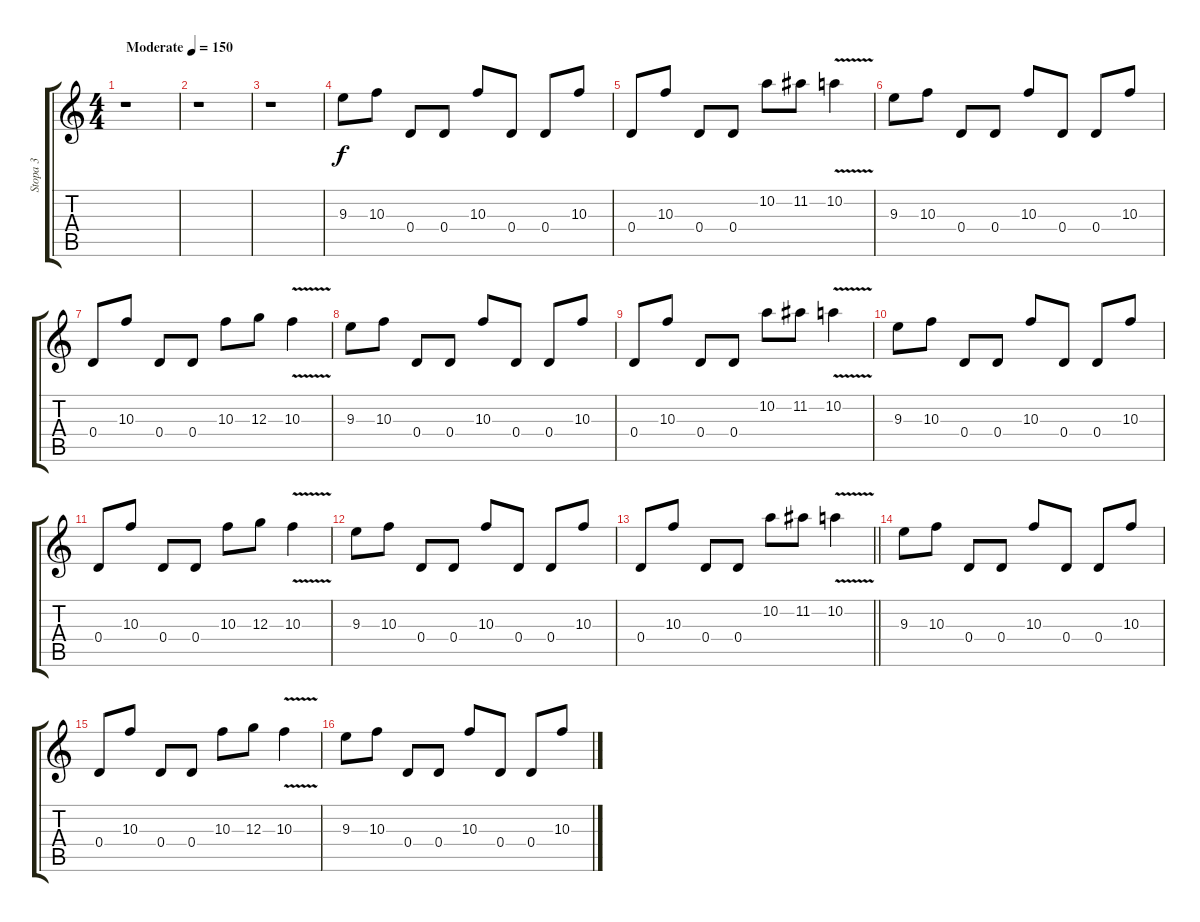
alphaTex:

\track ("Stopa 3" "Stopa 3") {instrument distortionguitar}
\staff {score tabs}
\tuning (E4 B3 G3 D3 A2 E2) {hide}
\ts (4 4)
\tempo (150 "Moderate")
\clef g2
\ks c
r.1{dy f instrument distortionguitar} |
r.1 |
r.1 |
9.3.8 10.3.8 0.4.8 0.4.8 10.3.8 0.4.8 0.4.8 10.3.8 |
0.4.8 10.3.8 0.4.8 0.4.8 10.2.8 11.2.8 10.2{v}.4 |
9.3.8 10.3.8 0.4.8 0.4.8 10.3.8 0.4.8 0.4.8 10.3.8 |
0.4.8 10.3.8 0.4.8 0.4.8 10.3.8 12.3.8 10.3{v}.4 |
9.3.8 10.3.8 0.4.8 0.4.8 10.3.8 0.4.8 0.4.8 10.3.8 |
0.4.8 10.3.8 0.4.8 0.4.8 10.2.8 11.2.8 10.2{v}.4 |
9.3.8 10.3.8 0.4.8 0.4.8 10.3.8 0.4.8 0.4.8 10.3.8 |
0.4.8 10.3.8 0.4.8 0.4.8 10.3.8 12.3.8 10.3{v}.4 |
9.3.8 10.3.8 0.4.8 0.4.8 10.3.8 0.4.8 0.4.8 10.3.8 |
\barLineRight lightlight
0.4.8 10.3.8 0.4.8 0.4.8 10.2.8 11.2.8 10.2{v}.4 |
\section ("" "")
9.3.8 10.3.8 0.4.8 0.4.8 10.3.8 0.4.8 0.4.8 10.3.8 |
0.4.8 10.3.8 0.4.8 0.4.8 10.3.8 12.3.8 10.3{v}.4 |
9.3.8 10.3.8 0.4.8 0.4.8 10.3.8 0.4.8 0.4.8 10.3.8
